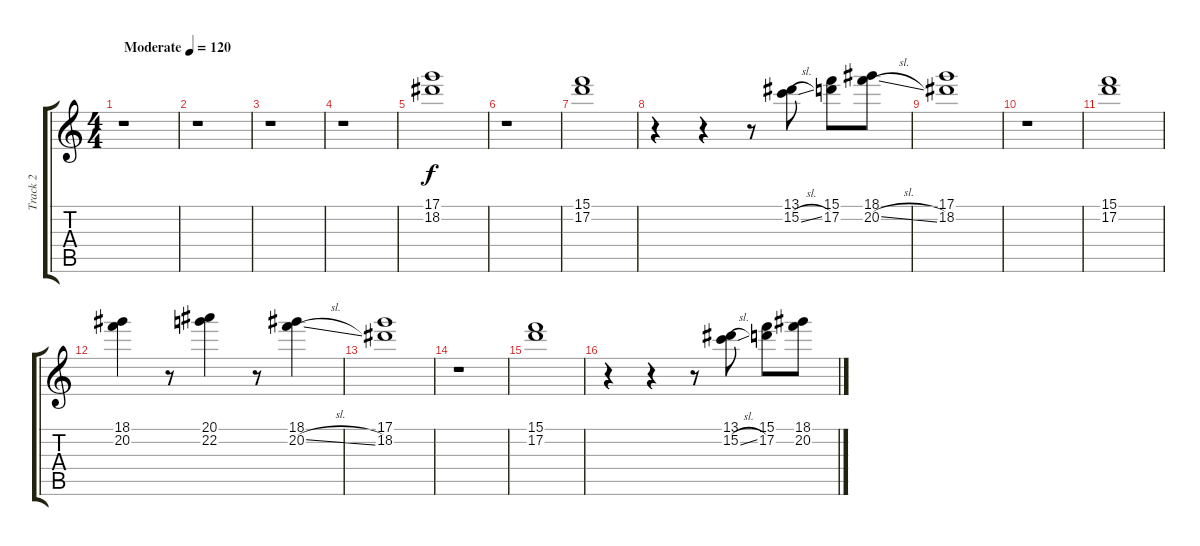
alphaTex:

\track ("Track 2" "Track 2") {instrument electricguitarclean}
\staff {score tabs}
\tuning (D4 A3 F3 C3 G2 C2) {hide}
\ts (4 4)
\tempo (120 "Moderate")
\clef g2
\ks c
r.1{dy f instrument electricguitarclean} |
r.1 |
r.1 |
r.1 |
(17.1 18.2).1 |
r.1 |
(15.1 17.2).1 |
r.4 r.4 r.8 (13.1 15.2{sl}).8 (15.1 17.2).8 (18.1 20.2{sl}).8 |
(17.1 18.2).1 |
r.1 |
(15.1 17.2).1 |
(18.1 20.2).4 r.8 (20.1 22.2).4 r.8 (18.1 20.2{sl}).4 |
(17.1 18.2).1 |
r.1 |
(15.1 17.2).1 |
r.4 r.4 r.8 (13.1 15.2{sl}).8 (15.1 17.2).8 (18.1 20.2{sl}).8
